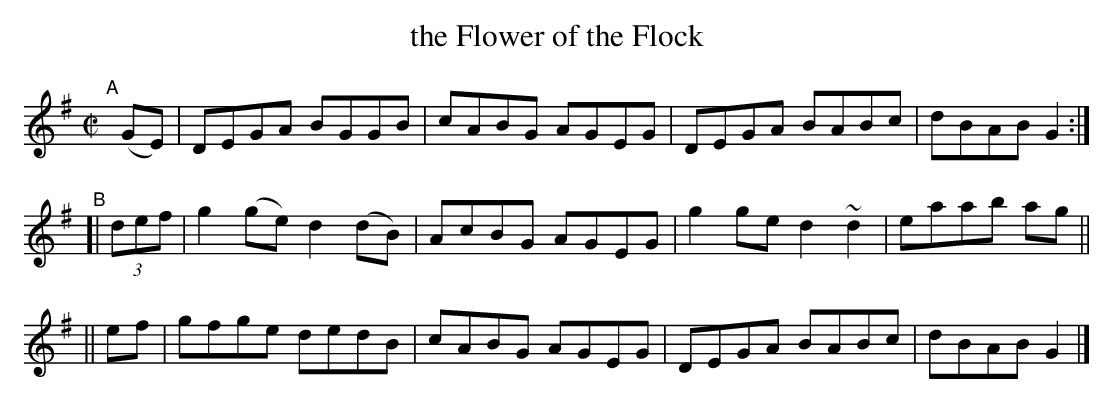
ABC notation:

X:1
T: the Flower of the Flock
M: C|
L: 1/8
K: G
"^A"\
[|] (GE) | DEGA BGGB | cABG AGEG | DEGA BABc | dBAB G2 :|
"^B"\
[| (3def | g2(ge) d2(dB) | AcBG AGEG | g2ge d2~d2 | eaab ag ||
||    ef | gfge   dedB   | cABG AGEG | DEGA BABc  | dBAB G2 |]
